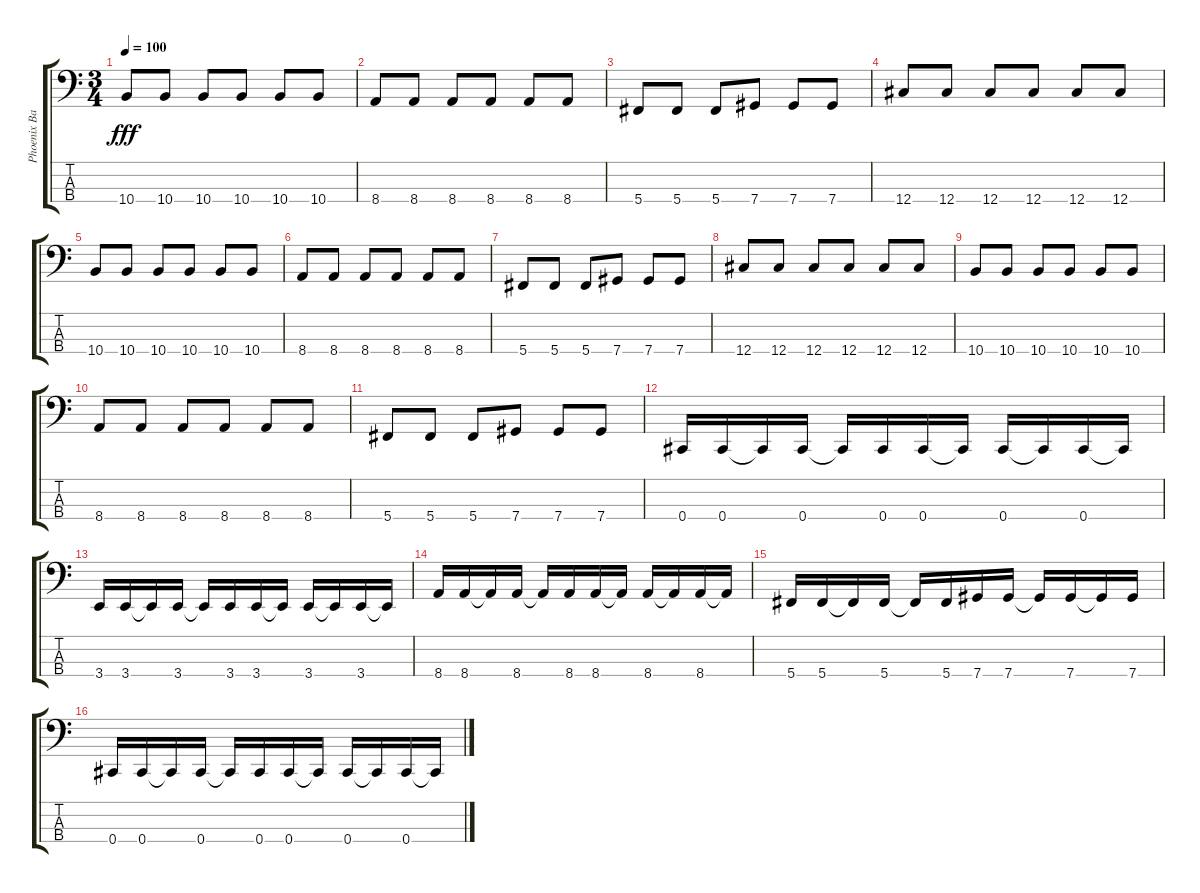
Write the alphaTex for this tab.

\track ("Phoenix Bass2" "Phoenix Ba") {instrument electricbasspick}
\staff {score tabs}
\tuning (Gb2 Db2 Ab1 Db1) {hide}
\ts (3 4)
\tempo 100
\clef f4
\ks c
10.4.8{dy fff} 10.4.8 10.4.8 10.4.8 10.4.8 10.4.8 |
8.4.8 8.4.8 8.4.8 8.4.8 8.4.8 8.4.8 |
5.4.8 5.4.8 5.4.8 7.4.8 7.4.8 7.4.8 |
12.4.8 12.4.8 12.4.8 12.4.8 12.4.8 12.4.8 |
10.4.8 10.4.8 10.4.8 10.4.8 10.4.8 10.4.8 |
8.4.8 8.4.8 8.4.8 8.4.8 8.4.8 8.4.8 |
5.4.8 5.4.8 5.4.8 7.4.8 7.4.8 7.4.8 |
12.4.8 12.4.8 12.4.8 12.4.8 12.4.8 12.4.8 |
10.4.8 10.4.8 10.4.8 10.4.8 10.4.8 10.4.8 |
8.4.8 8.4.8 8.4.8 8.4.8 8.4.8 8.4.8 |
5.4.8 5.4.8 5.4.8 7.4.8 7.4.8 7.4.8 |
0.4.16 0.4.16 0.4{t}.16 0.4.16 0.4{t}.16 0.4.16 0.4.16 0.4{t}.16 0.4.16 0.4{t}.16 0.4.16 0.4{t}.16 |
3.4.16 3.4.16 3.4{t}.16 3.4.16 3.4{t}.16 3.4.16 3.4.16 3.4{t}.16 3.4.16 3.4{t}.16 3.4.16 3.4{t}.16 |
8.4.16 8.4.16 8.4{t}.16 8.4.16 8.4{t}.16 8.4.16 8.4.16 8.4{t}.16 8.4.16 8.4{t}.16 8.4.16 8.4{t}.16 |
5.4.16 5.4.16 5.4{t}.16 5.4.16 5.4{t}.16 5.4.16 7.4.16 7.4.16 7.4{t}.16 7.4.16 7.4{t}.16 7.4.16 |
0.4.16 0.4.16 0.4{t}.16 0.4.16 0.4{t}.16 0.4.16 0.4.16 0.4{t}.16 0.4.16 0.4{t}.16 0.4.16 0.4{t}.16
